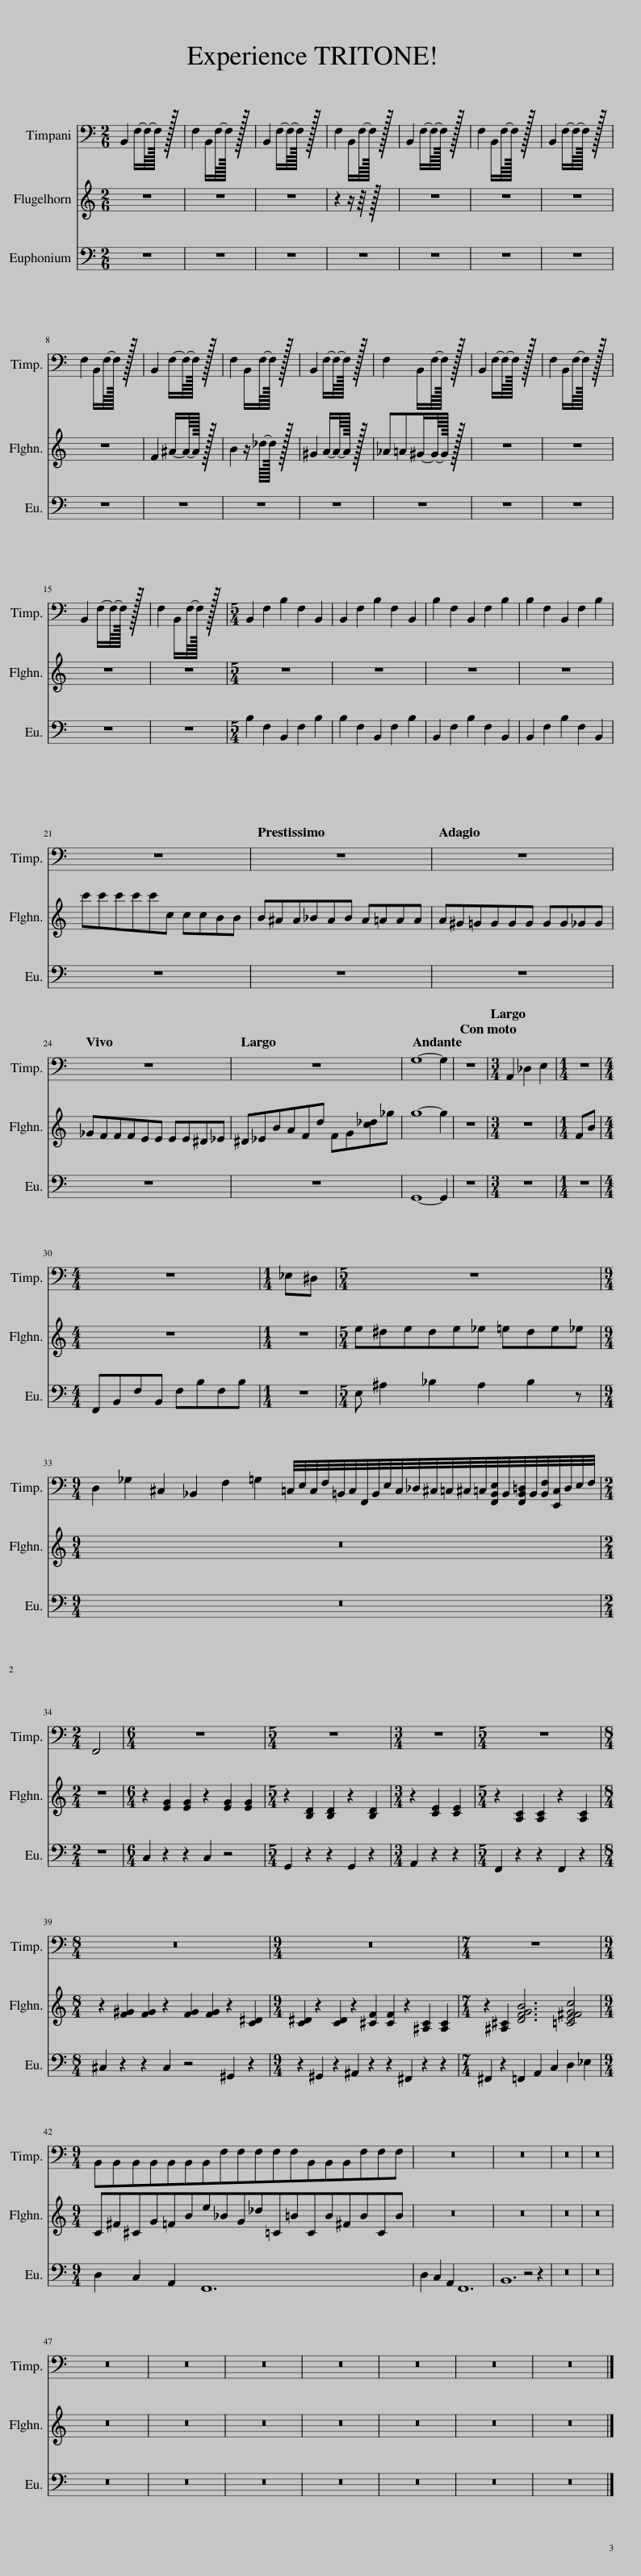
X:1
%%score 1 2 3
L:1/8
M:2/6
I:linebreak $
K:C
V:1 bass
V:2 treble transpose=-2
V:3 bass
V:1
 B,,2 F,/-F,/8-F,/30 z/64 | F,2 B,,/F,/8-F,/30 z/64 | B,,2 F,/-F,/8-F,/30 z/64 | F,2 B,,/F,/8-F,/30 z/64 | B,,2 F,/-F,/8-F,/30 z/64 | %5
 F,2 B,,/F,/8-F,/30 z/64 | B,,2 F,/-F,/8-F,/30 z/64 |$ F,2 B,,/F,/8-F,/30 z/64 | B,,2 F,/-F,/8-F,/30 z/64 | F,2 B,,/F,/8-F,/30 z/64 | %10
 B,,2 F,/-F,/8-F,/30 z/64 | F,2 B,,/F,/8-F,/30 z/64 | B,,2 F,/-F,/8-F,/30 z/64 | F,2 B,,/F,/8-F,/30 z/64 |$ B,,2 F,/-F,/8-F,/30 z/64 | %15
 F,2 B,,/F,/8-F,/30 z/64 |[M:5/4] B,,2 F,2 B,2 F,2 B,,2 | B,,2 F,2 B,2 F,2 B,,2 | B,2 F,2 B,,2 F,2 B,2 | B,2 F,2 B,,2 F,2 B,2 |$ %20
 z10 |[Q:1/4=200] z10 |[Q:1/4=72] z10 |$[Q:1/4=120] z10 |[Q:1/4=48] z10 | %25
[Q:1/4=96] G,8- G,2 |[Q:1/4=132] z10 |[M:3/4][Q:1/4=184] A,,2 _D,2 E,2 |[M:1/4] z2 |$[M:4/4] z8 | %30
[M:1/4] _E,^D, |[M:5/4] z10 |$[M:9/4] D,2 _G,2 ^C,2 _B,,2 F,2 =G,2 =C,/4E,/4C,/4F,/4=B,,/4C,/4F,,/4B,,/4E,/4C,/4_D,/4^C,/4=C,/4^C,/4=C,/4[F,,B,,E,]/4B,,/4[F,,B,,=D,]/4B,,/4[B,,F,]/4[E,,C,]/4D,/4E,/4F,/4 |$[M:2/4] F,,4 |[M:6/4] z12 | %35
[M:5/4] z10 |[M:3/4] z6 |[M:5/4] z10 |$[M:8/4] z16 |[M:9/4] z18 |$ %40
[M:7/4] z14 |[M:9/4] B,,B,,B,,B,,B,,B,,B,,F,F,F,F,F,B,,B,,B,,F,F,F, |$ z18 | z18 | z18 | %45
 z18 | z18 | z18 | z18 | z18 | %50
 z18 | z18 | z18 |] %53
V:2
 z8/3 | z8/3 | z8/3 | z2 z/ z/8 z/24 | z8/3 | %5
 z8/3 | z8/3 |$ z8/3 | G2 ^B/-B/8-B/30 z/64 | ^c2 z/ _e/8-e/30 z/64 | %10
 ^A2 B/-B/8-B/30 z/64 | _B=B^A/-A/8-A/30 z/64 | z8/3 | z8/3 |$ z8/3 | %15
 z8/3 |[M:5/4] z10 | z10 | z10 | z10 |$ %20
 d'd'd'd'd'd dd^cc | ^c^BB=cBc B=BBB | B^A=AAAA AA_AA |$ _AGGG^FF FF^E=F | ^EF^cBGe GA[d_e]_a | %25
 a8- a2 | z10 |[M:3/4] z6 |[M:1/4] G^c |$[M:4/4] z8 | %30
[M:1/4] z2 |[M:5/4] ^f^efef=f ^fef=f |$[M:9/4] z18 |$[M:2/4] z4 |[M:6/4] z2 [^FA]2 [FA]2 z2 [FA]2 [FA]2 | %35
[M:5/4] z2 [^CE]2 [CE]2 z2 [CE]2 |[M:3/4] z2 [D^F]2 [DF]2 |[M:5/4] z2 [B,D]2 [B,D]2 z2 [B,D]2 |$[M:8/4] z2 [G^A]2 [GA]2 z2 [GA]2 [GA]2 z2 [D^E]2 |[M:9/4] [D^E]2 z2 [DE]2 z2 [^DG]2 [DG]2 z2 [^B,D]2 [B,D]2 |$ %40
[M:7/4] z2 [^B,^D]2 [EGA^c]6 [=D^F^GAd]4 |[M:9/4] D^G^DA=G^c^f=cA_e=D^cDc^GcDc |$ z18 | z18 | z18 | %45
 z18 | z18 | z18 | z18 | z18 | %50
 z18 | z18 | z18 |] %53
V:3
 z8/3 | z8/3 | z8/3 | z8/3 | z8/3 | %5
 z8/3 | z8/3 |$ z8/3 | z8/3 | z8/3 | %10
 z8/3 | z8/3 | z8/3 | z8/3 |$ z8/3 | %15
 z8/3 |[M:5/4] B,2 F,2 B,,2 F,2 B,2 | B,2 F,2 B,,2 F,2 B,2 | B,,2 F,2 B,2 F,2 B,,2 | B,,2 F,2 B,2 F,2 B,,2 |$ %20
 z10 | z10 | z10 |$ z10 | z10 | %25
 G,,8- G,,2 | z10 |[M:3/4] z6 |[M:1/4] z2 |$[M:4/4] F,,B,,F,B,, F,B,F,B, | %30
[M:1/4] z2 |[M:5/4] E, ^A,2 _B,2 A,2 B,2 z |$[M:9/4] z18 |$[M:2/4] z4 |[M:6/4] C,2 z2 z2 C,2 z4 | %35
[M:5/4] G,,2 z2 z2 G,,2 z2 |[M:3/4] A,,2 z2 z2 |[M:5/4] F,,2 z2 z2 F,,2 z2 |$[M:8/4] ^C,2 z2 z2 C,2 z4 ^G,,2 z2 |[M:9/4] z2 ^G,,2 z2 ^A,,2 z2 z2 ^F,,2 z2 z2 |$ %40
[M:7/4] ^F,,2 z2 =F,,2 A,,2 C,2 D,2 _E,2 |[M:9/4] D,2 C,2 A,,2 F,,12 |$ D,2 C,2 A,,2 F,,12 | B,,12 z4 z2 | z18 | %45
 z18 | z18 | z18 | z18 | z18 | %50
 z18 | z18 | z18 |] %53
